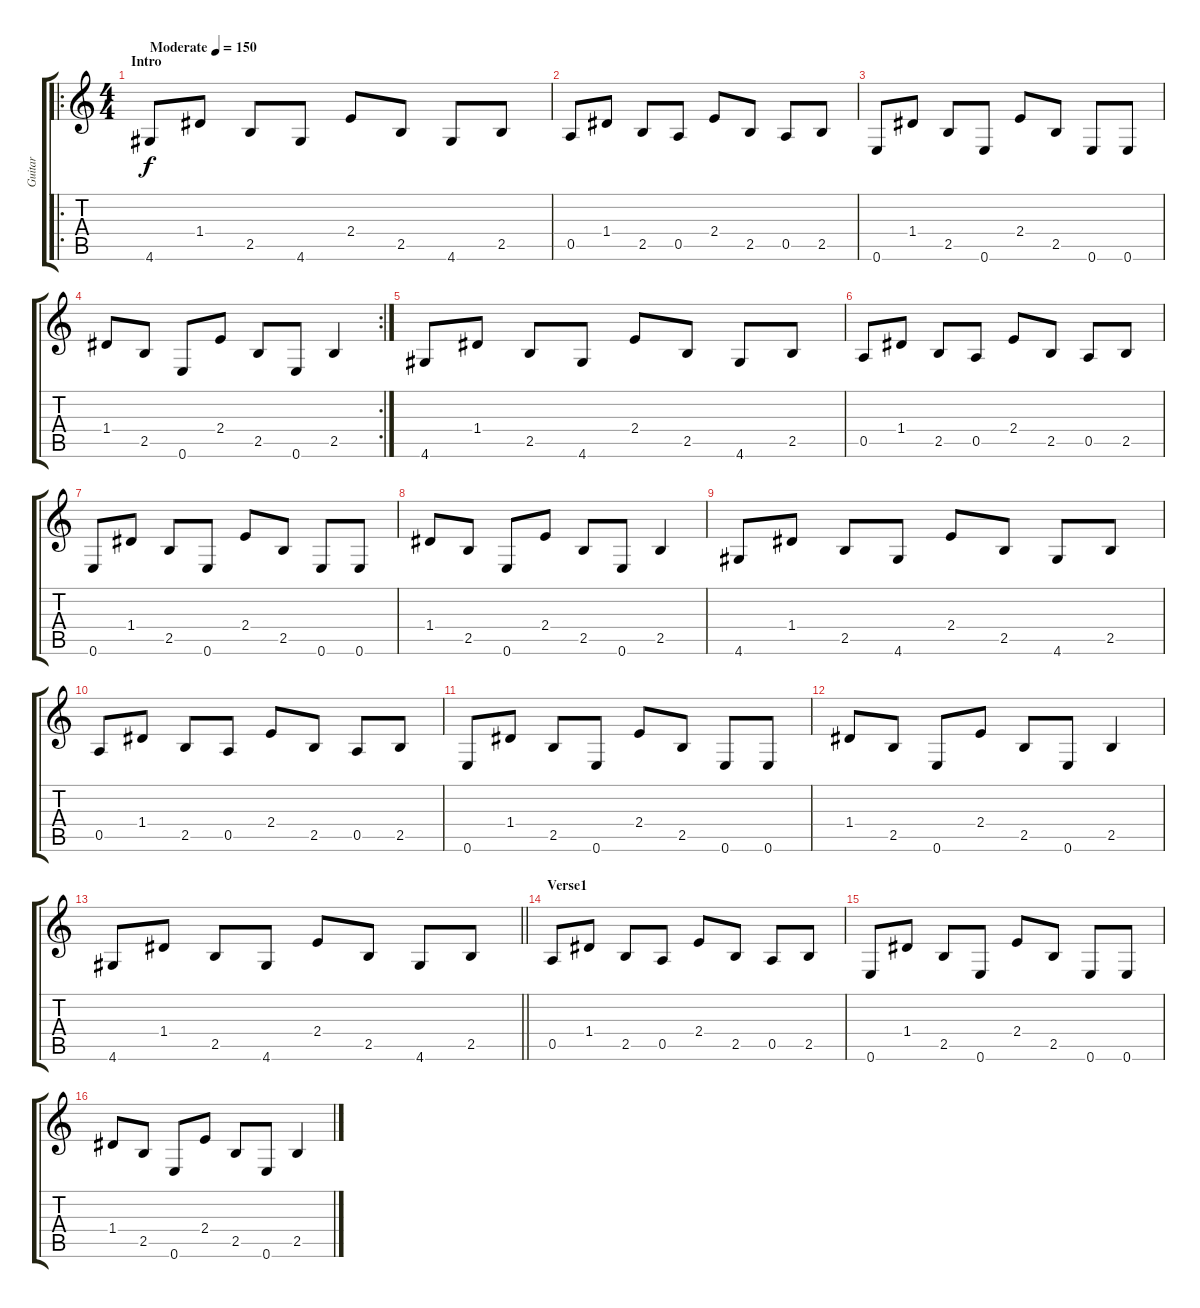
\track ("Guitar" "Guitar") {instrument electricguitarclean}
\staff {score tabs}
\tuning (E4 B3 G3 D3 A2 E2) {hide}
\ro
\ts (4 4)
\section ("" "Intro")
\tempo (150 "Moderate")
\clef g2
\ks c
4.6.8{dy f instrument electricguitarclean} 1.4.8 2.5.8 4.6.8 2.4.8 2.5.8 4.6.8 2.5.8 |
0.5.8 1.4.8 2.5.8 0.5.8 2.4.8 2.5.8 0.5.8 2.5.8 |
0.6.8 1.4.8 2.5.8 0.6.8 2.4.8 2.5.8 0.6.8 0.6.8 |
\rc 2
1.4.8 2.5.8 0.6.8 2.4.8 2.5.8 0.6.8 2.5.4 |
4.6.8 1.4.8 2.5.8 4.6.8 2.4.8 2.5.8 4.6.8 2.5.8 |
0.5.8 1.4.8 2.5.8 0.5.8 2.4.8 2.5.8 0.5.8 2.5.8 |
0.6.8 1.4.8 2.5.8 0.6.8 2.4.8 2.5.8 0.6.8 0.6.8 |
1.4.8 2.5.8 0.6.8 2.4.8 2.5.8 0.6.8 2.5.4 |
4.6.8 1.4.8 2.5.8 4.6.8 2.4.8 2.5.8 4.6.8 2.5.8 |
0.5.8 1.4.8 2.5.8 0.5.8 2.4.8 2.5.8 0.5.8 2.5.8 |
0.6.8 1.4.8 2.5.8 0.6.8 2.4.8 2.5.8 0.6.8 0.6.8 |
1.4.8 2.5.8 0.6.8 2.4.8 2.5.8 0.6.8 2.5.4 |
\barLineRight lightlight
4.6.8 1.4.8 2.5.8 4.6.8 2.4.8 2.5.8 4.6.8 2.5.8 |
\section ("" "Verse1")
0.5.8 1.4.8 2.5.8 0.5.8 2.4.8 2.5.8 0.5.8 2.5.8 |
0.6.8 1.4.8 2.5.8 0.6.8 2.4.8 2.5.8 0.6.8 0.6.8 |
1.4.8 2.5.8 0.6.8 2.4.8 2.5.8 0.6.8 2.5.4
